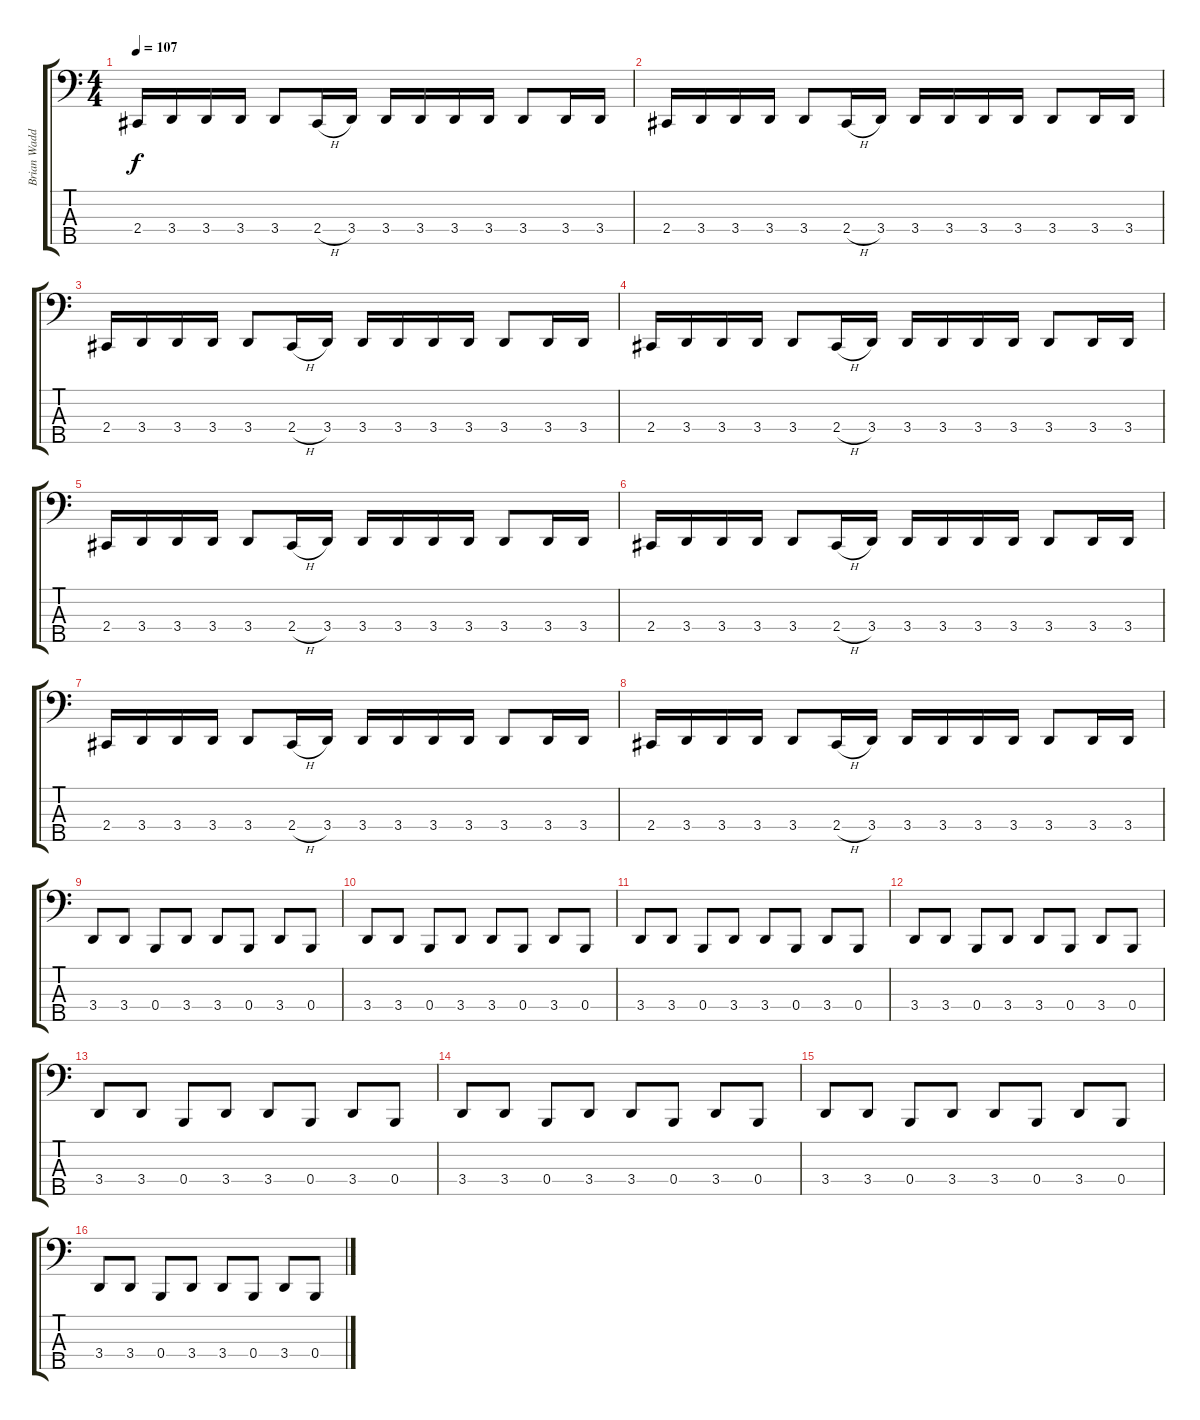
\track ("Brian Waddell" "Brian Wadd") {instrument electricbasspick}
\staff {score tabs}
\tuning (Gb2 B1 Gb1 B0 Gb0) {hide}
\ts (4 4)
\tempo 107
\clef f4
\ks c
2.4.16{dy f} 3.4.16 3.4.16 3.4.16 3.4.8 2.4{h}.16 3.4.16 3.4.16 3.4.16 3.4.16 3.4.16 3.4.8 3.4.16 3.4.16 |
2.4.16 3.4.16 3.4.16 3.4.16 3.4.8 2.4{h}.16 3.4.16 3.4.16 3.4.16 3.4.16 3.4.16 3.4.8 3.4.16 3.4.16 |
2.4.16 3.4.16 3.4.16 3.4.16 3.4.8 2.4{h}.16 3.4.16 3.4.16 3.4.16 3.4.16 3.4.16 3.4.8 3.4.16 3.4.16 |
2.4.16 3.4.16 3.4.16 3.4.16 3.4.8 2.4{h}.16 3.4.16 3.4.16 3.4.16 3.4.16 3.4.16 3.4.8 3.4.16 3.4.16 |
2.4.16 3.4.16 3.4.16 3.4.16 3.4.8 2.4{h}.16 3.4.16 3.4.16 3.4.16 3.4.16 3.4.16 3.4.8 3.4.16 3.4.16 |
2.4.16 3.4.16 3.4.16 3.4.16 3.4.8 2.4{h}.16 3.4.16 3.4.16 3.4.16 3.4.16 3.4.16 3.4.8 3.4.16 3.4.16 |
2.4.16 3.4.16 3.4.16 3.4.16 3.4.8 2.4{h}.16 3.4.16 3.4.16 3.4.16 3.4.16 3.4.16 3.4.8 3.4.16 3.4.16 |
2.4.16 3.4.16 3.4.16 3.4.16 3.4.8 2.4{h}.16 3.4.16 3.4.16 3.4.16 3.4.16 3.4.16 3.4.8 3.4.16 3.4.16 |
3.4.8 3.4.8 0.4.8 3.4.8 3.4.8 0.4.8 3.4.8 0.4.8 |
3.4.8 3.4.8 0.4.8 3.4.8 3.4.8 0.4.8 3.4.8 0.4.8 |
3.4.8 3.4.8 0.4.8 3.4.8 3.4.8 0.4.8 3.4.8 0.4.8 |
3.4.8 3.4.8 0.4.8 3.4.8 3.4.8 0.4.8 3.4.8 0.4.8 |
3.4.8 3.4.8 0.4.8 3.4.8 3.4.8 0.4.8 3.4.8 0.4.8 |
3.4.8 3.4.8 0.4.8 3.4.8 3.4.8 0.4.8 3.4.8 0.4.8 |
3.4.8 3.4.8 0.4.8 3.4.8 3.4.8 0.4.8 3.4.8 0.4.8 |
3.4.8 3.4.8 0.4.8 3.4.8 3.4.8 0.4.8 3.4.8 0.4.8
